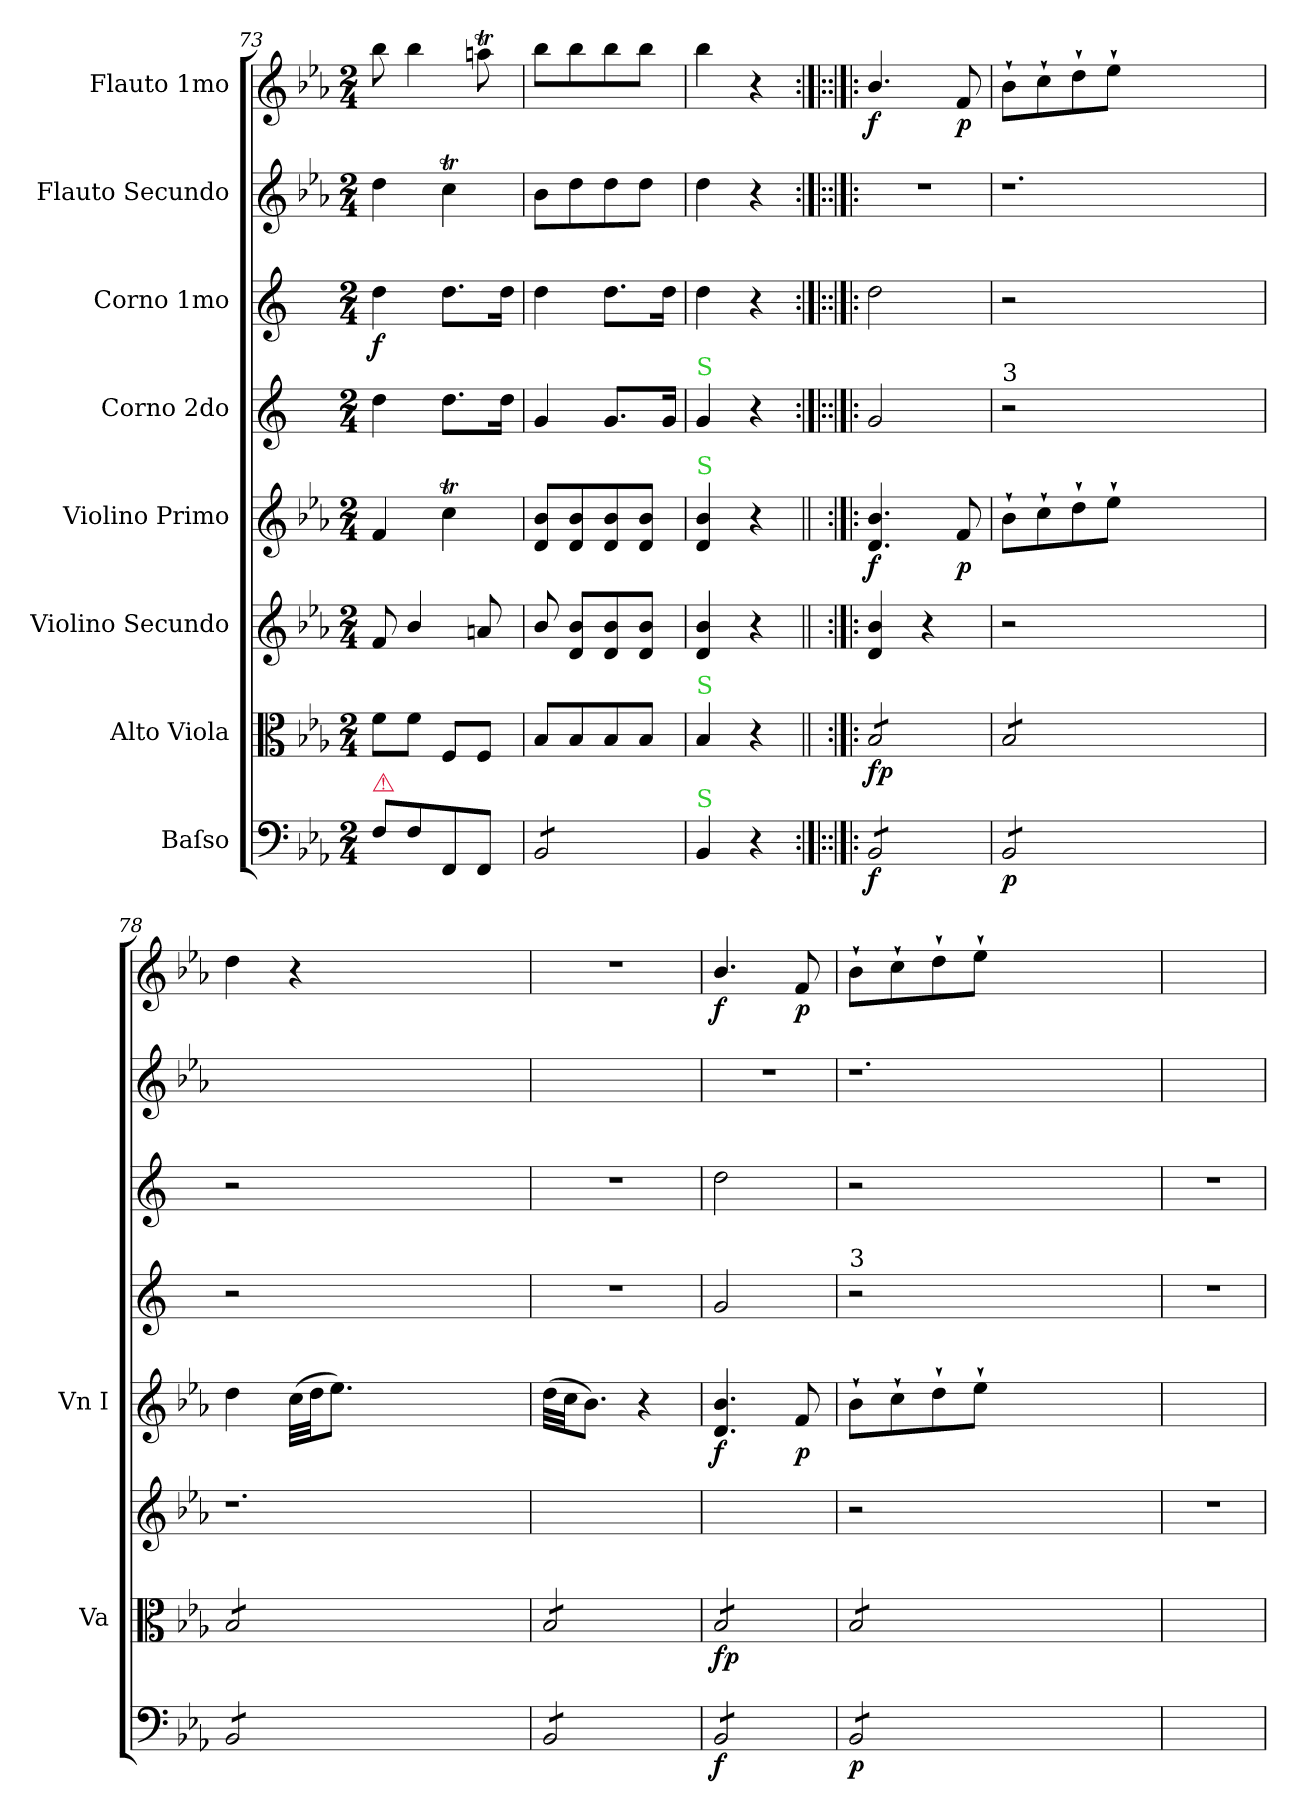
**kern	**dynam	**kern	**dynam	**kern	**kern	**dynam	**kern	**kern	**dynam	**kern	**kern	**dynam
*part8	*part8	*part7	*part7	*part6	*part5	*part5	*part4	*part3	*part3	*part2	*part1	*part1
*staff8	*staff8	*staff7	*staff7	*staff6	*staff5	*staff5	*staff4	*staff3	*staff3	*staff2	*staff1	*staff1
*I"Baſso	*	*I"Alto Viola	*	*I"Violino Secundo	*I"Violino Primo	*	*I"Corno 2do	*I"Corno 1mo	*	*I"Flauto Secundo	*I"Flauto 1mo	*
*	*	*I'Va	*	*	*I'Vn I	*	*	*	*	*	*	*
*clefF4	*	*clefC3	*	*clefG2	*clefG2	*	*clefG2	*clefG2	*	*clefG2	*clefG2	*
*	*	*	*	*	*	*	*ITrd5c9	*ITrd5c9	*	*	*	*
*k[b-e-a-]	*	*k[b-e-a-]	*	*k[b-e-a-]	*k[b-e-a-]	*	*k[b-e-a-]	*k[b-e-a-]	*	*k[b-e-a-]	*k[b-e-a-]	*
*M2/4	*	*M2/4	*	*M2/4	*M2/4	*	*M2/4	*M2/4	*	*M2/4	*M2/4	*
=73	=73	=73	=73	=73	=73	=73	=73	=73	=73	=73	=73	=73
!LO:TX:a:color=crimson:t=⚠	!	!	!	!	!	!	!	!	!	!	!	!
8F\L	.	8f\L	.	8f/	4f/	.	4f\	4f\	f	4dd\	8bb-\	.
8F\	.	8f\J	.	4b-/	.	.	.	.	.	.	4bb-\	.
8FF/	.	8F/L	.	.	4ccT\	.	8.f\L	8.f\L	.	4ccT\	.	.
8FF/J	.	8F/J	.	8an/	.	.	.	.	.	.	8aant\	.
.	.	.	.	.	.	.	16f\Jk	16f\Jk	.	.	.	.
=74	=74	=74	=74	=74	=74	=74	=74	=74	=74	=74	=74	=74
*tremolo	*	*	*	*	*	*	*	*	*	*	*	*
8BB-/L	.	8B-/L	.	8b-/	8d/ 8b-/L	.	4B-/	4f\	.	8b-\L	8bb-\L	.
8BB-/	.	8B-/	.	8d/ 8b-/L	8d/ 8b-/	.	.	.	.	8dd\	8bb-\	.
8BB-/	.	8B-/	.	8d/ 8b-/	8d/ 8b-/	.	8.B-/L	8.f\L	.	8dd\	8bb-\	.
8BB-/J	.	8B-/J	.	8d/ 8b-/J	8d/ 8b-/J	.	.	.	.	8dd\J	8bb-\J	.
*Xtremolo	*	*	*	*	*	*	*	*	*	*	*	*
.	.	.	.	.	.	.	16B-/Jk	16f\Jk	.	.	.	.
=75	=75	=75	=75	=75	=75	=75	=75	=75	=75	=75	=75	=75
4BB-/	.	4B-/	.	4d/ 4b-/	4d/ 4b-/	.	4B-/	4f\	.	4dd\	4bb-\	.
4r	.	4r	.	4r	4r	.	4r	4r	.	4r	4r	.
!	!	!	!	!	!	!	!LO:TX:a:color=limegreen:t=S	!	!	!	!	!
!	!	!	!	!	!LO:TX:a:color=limegreen:t=S	!	!	!	!	!	!	!
!	!	!LO:TX:a:color=limegreen:t=S	!	!	!	!	!	!	!	!	!	!
!LO:TX:a:color=limegreen:t=S	!	!	!	!	!	!	!	!	!	!	!	!
=76:|!|:	=76:|!|:	=76||	=76:|!|:	=76||	=76||	=76:|!|:	=76:|!|:	=76:|!|:	=76:|!|:	=76:|!|:	=76:|!|:	=76:|!|:
*tremolo	*	*	*	*	*	*	*	*	*	*	*	*
*	*	*tremolo	*	*	*	*	*	*	*	*	*	*
8BB-/L	f	8B-/L	fp	4d/ 4b-/	4.d/ 4.b-/	f	2B-/	2f\	.	2r	4.b-/	f
8BB-/	.	8B-/	.	.	.	.	.	.	.	.	.	.
8BB-/	.	8B-/	.	4r	.	.	.	.	.	.	.	.
8BB-/J	.	8B-/J	.	.	8f/	p	.	.	.	.	8f/	p
=77	=77	=77	=77	=77	=77	=77	=77	=77	=77	=77	=77	=77
!	!	!	!	!	!	!	!LO:TX:a:t=3	!	!	!	!	!
8BB-/L	p	8B-/L	.	2r	8b-`\L	.	2r	2r	.	1.r	8b-`\L	.
8BB-/	.	8B-/	.	.	8cc`\	.	.	.	.	.	8cc`\	.
8BB-/	.	8B-/	.	.	8dd`\	.	.	.	.	.	8dd`\	.
8BB-/J	.	8B-/J	.	.	8ee-`\J	.	.	.	.	.	8ee-`\J	.
1ryy	.	1ryy	.	1ryy	1ryy	.	1ryy	1ryy	.	.	1ryy	.
=78	=78	=78	=78	=78	=78	=78	=78	=78	=78	=78	=78	=78
8BB-/L	.	8B-/L	.	1.r	4dd\	.	2r	2r	.	1.ryy	4dd\	.
8BB-/	.	8B-/	.	.	.	.	.	.	.	.	.	.
8BB-/	.	8B-/	.	.	(32cc\LLL	.	.	.	.	.	4r	.
.	.	.	.	.	32dd\JJ	.	.	.	.	.	.	.
.	.	.	.	.	8.ee-\J)	.	.	.	.	.	.	.
8BB-/J	.	8B-/J	.	.	.	.	.	.	.	.	.	.
1ryy	.	1ryy	.	.	1ryy	.	1ryy	1ryy	.	.	1ryy	.
=79	=79	=79	=79	=79	=79	=79	=79	=79	=79	=79	=79	=79
8BB-/L	.	8B-/L	.	2ryy	(32dd\LLL	.	2r	2r	.	2ryy	2r	.
.	.	.	.	.	32cc\JJ	.	.	.	.	.	.	.
.	.	.	.	.	8.b-\J)	.	.	.	.	.	.	.
8BB-/	.	8B-/	.	.	.	.	.	.	.	.	.	.
8BB-/	.	8B-/	.	.	4r	.	.	.	.	.	.	.
8BB-/J	.	8B-/J	.	.	.	.	.	.	.	.	.	.
=80	=80	=80	=80	=80	=80	=80	=80	=80	=80	=80	=80	=80
8BB-/L	f	8B-/L	fp	2ryy	4.d/ 4.b-/	f	2B-/	2f\	.	2r	4.b-/	f
8BB-/	.	8B-/	.	.	.	.	.	.	.	.	.	.
8BB-/	.	8B-/	.	.	.	.	.	.	.	.	.	.
8BB-/J	.	8B-/J	.	.	8f/	p	.	.	.	.	8f/	p
=81	=81	=81	=81	=81	=81	=81	=81	=81	=81	=81	=81	=81
!	!	!	!	!	!	!	!LO:TX:a:t=3	!	!	!	!	!
8BB-/L	p	8B-/L	.	2r	8b-`\L	.	2r	2r	.	1.r	8b-`\L	.
8BB-/	.	8B-/	.	.	8cc`\	.	.	.	.	.	8cc`\	.
8BB-/	.	8B-/	.	.	8dd`\	.	.	.	.	.	8dd`\	.
8BB-/J	.	8B-/J	.	.	8ee-`\J	.	.	.	.	.	8ee-`\J	.
*	*	*Xtremolo	*	*	*	*	*	*	*	*	*	*
*Xtremolo	*	*	*	*	*	*	*	*	*	*	*	*
1ryy	.	1ryy	.	1ryy	1ryy	.	1ryy	1ryy	.	.	1ryy	.
=	=	=	=	=	=	=	=	=	=	=	=	=
2ryy	.	2ryy	.	2r	2ryy	.	2r	2r	.	2ryy	2ryy	.
=	=	=	=	=	=	=	=	=	=	=	=	=
*-	*-	*-	*-	*-	*-	*-	*-	*-	*-	*-	*-	*-
